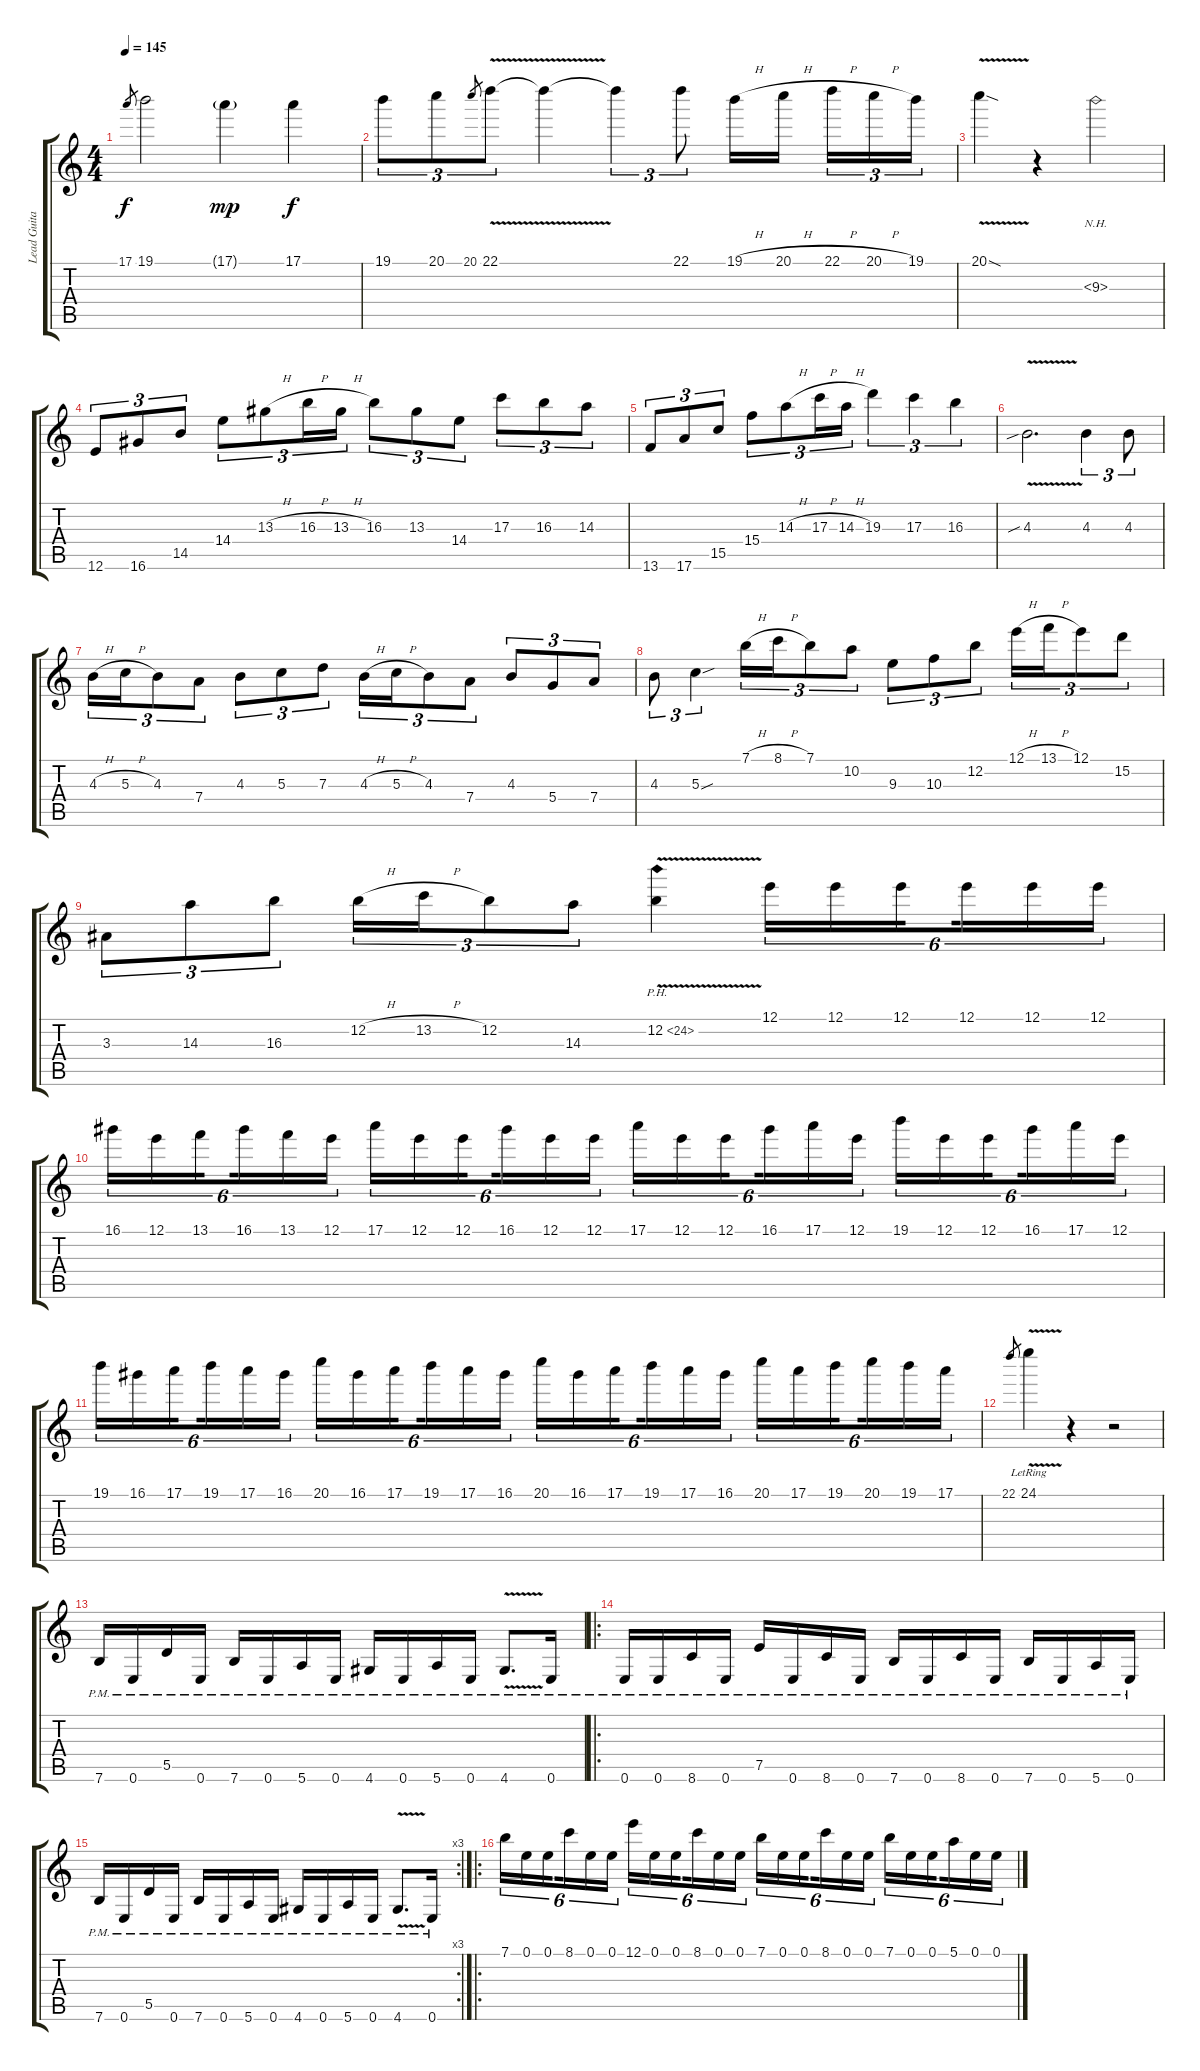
\track ("Lead Guitar" "Lead Guita") {instrument distortionguitar}
\staff {score tabs}
\tuning (E4 B3 G3 D3 A2 E2) {hide}
\ts (4 4)
\tempo 145
\clef g2
\ks c
17.1.8{gr dy f} 19.1.2 17.1{g}.4{dy mp} 17.1.4{dy f} |
19.1.8{tu (3 2)} 20.1.8{tu (3 2)} 20.1.8{gr} 22.1{v}.8{tu (3 2)} 22.1{t}.4 22.1{t}.4{tu (3 2)} 22.1.8{tu (3 2)} 19.1{h}.16 20.1{h}.16{beam splitsecondary} 22.1{h}.16{tu (3 2)} 20.1{h}.16{tu (3 2)} 19.1.16{tu (3 2)} |
20.1{v sod}.4 r.4 9.3{nh}.2 |
12.6.8{tu (3 2)} 16.6.8{tu (3 2)} 14.5.8{tu (3 2)} 14.4.8{tu (3 2)} 13.3{h}.8{tu (3 2)} 16.3{h}.16{tu (3 2)} 13.3{h}.16{tu (3 2)} 16.3.8{tu (3 2)} 13.3.8{tu (3 2)} 14.4.8{tu (3 2)} 17.3.8{tu (3 2)} 16.3.8{tu (3 2)} 14.3.8{tu (3 2)} |
13.6.8{tu (3 2)} 17.6.8{tu (3 2)} 15.5.8{tu (3 2)} 15.4.8{tu (3 2)} 14.3{h}.8{tu (3 2)} 17.3{h}.16{tu (3 2)} 14.3{h}.16{tu (3 2)} 19.3.4{tu (3 2)} 17.3.4{tu (3 2)} 16.3.4{tu (3 2)} |
4.3{v sib}.2{d} 4.3.4{tu (3 2)} 4.3.8{tu (3 2)} |
4.3{h}.16{tu (3 2)} 5.3{h}.16{tu (3 2)} 4.3.8{tu (3 2)} 7.4.8{tu (3 2)} 4.3.8{tu (3 2)} 5.3.8{tu (3 2)} 7.3.8{tu (3 2)} 4.3{h}.16{tu (3 2)} 5.3{h}.16{tu (3 2)} 4.3.8{tu (3 2)} 7.4.8{tu (3 2)} 4.3.8{tu (3 2)} 5.4.8{tu (3 2)} 7.4.8{tu (3 2)} |
4.3.8{tu (3 2)} 5.3{sou}.4{tu (3 2)} 7.1{h}.16{tu (3 2)} 8.1{h}.16{tu (3 2)} 7.1.8{tu (3 2)} 10.2.8{tu (3 2)} 9.3.8{tu (3 2)} 10.3.8{tu (3 2)} 12.2.8{tu (3 2)} 12.1{h}.16{tu (3 2)} 13.1{h}.16{tu (3 2)} 12.1.8{tu (3 2)} 15.2.8{tu (3 2)} |
3.3.8{tu (3 2)} 14.3.8{tu (3 2)} 16.3.8{tu (3 2)} 12.2{h}.16{tu (3 2)} 13.2{h}.16{tu (3 2)} 12.2.8{tu (3 2)} 14.3.8{tu (3 2)} 12.2{ph 12 v}.4 12.1.16{tu (6 4)} 12.1.16{tu (6 4)} 12.1.16{tu (6 4) beam splitsecondary} 12.1.16{tu (6 4)} 12.1.16{tu (6 4)} 12.1.16{tu (6 4)} |
16.1.16{tu (6 4)} 12.1.16{tu (6 4)} 13.1.16{tu (6 4) beam splitsecondary} 16.1.16{tu (6 4)} 13.1.16{tu (6 4)} 12.1.16{tu (6 4)} 17.1.16{tu (6 4)} 12.1.16{tu (6 4)} 12.1.16{tu (6 4) beam splitsecondary} 16.1.16{tu (6 4)} 12.1.16{tu (6 4)} 12.1.16{tu (6 4)} 17.1.16{tu (6 4)} 12.1.16{tu (6 4)} 12.1.16{tu (6 4) beam splitsecondary} 16.1.16{tu (6 4)} 17.1.16{tu (6 4)} 12.1.16{tu (6 4)} 19.1.16{tu (6 4)} 12.1.16{tu (6 4)} 12.1.16{tu (6 4) beam splitsecondary} 16.1.16{tu (6 4)} 17.1.16{tu (6 4)} 12.1.16{tu (6 4)} |
19.1.16{tu (6 4)} 16.1.16{tu (6 4)} 17.1.16{tu (6 4) beam splitsecondary} 19.1.16{tu (6 4)} 17.1.16{tu (6 4)} 16.1.16{tu (6 4)} 20.1.16{tu (6 4)} 16.1.16{tu (6 4)} 17.1.16{tu (6 4) beam splitsecondary} 19.1.16{tu (6 4)} 17.1.16{tu (6 4)} 16.1.16{tu (6 4)} 20.1.16{tu (6 4)} 16.1.16{tu (6 4)} 17.1.16{tu (6 4) beam splitsecondary} 19.1.16{tu (6 4)} 17.1.16{tu (6 4)} 16.1.16{tu (6 4)} 20.1.16{tu (6 4)} 17.1.16{tu (6 4)} 19.1.16{tu (6 4) beam splitsecondary} 20.1.16{tu (6 4)} 19.1.16{tu (6 4)} 17.1.16{tu (6 4)} |
22.1.8{gr} 24.1{v lr}.4 r.4 r.2 |
7.6{pm}.16 0.6{pm}.16 5.5{pm}.16 0.6{pm}.16 7.6{pm}.16 0.6{pm}.16 5.6{pm}.16 0.6{pm}.16 4.6{pm}.16 0.6{pm}.16 5.6{pm}.16 0.6{pm}.16 4.6{v pm}.8{d} 0.6{pm}.16 |
\ro
0.6{pm}.16 0.6{pm}.16 8.6{pm}.16 0.6{pm}.16 7.5{pm}.16 0.6{pm}.16 8.6{pm}.16 0.6{pm}.16 7.6{pm}.16 0.6{pm}.16 8.6{pm}.16 0.6{pm}.16 7.6{pm}.16 0.6{pm}.16 5.6{pm}.16 0.6{pm}.16 |
\rc 3
7.6{pm}.16 0.6{pm}.16 5.5{pm}.16 0.6{pm}.16 7.6{pm}.16 0.6{pm}.16 5.6{pm}.16 0.6{pm}.16 4.6{pm}.16 0.6{pm}.16 5.6{pm}.16 0.6{pm}.16 4.6{v pm}.8{d} 0.6{pm}.16 |
\ro
7.1.16{tu (6 4)} 0.1.16{tu (6 4)} 0.1.16{tu (6 4) beam splitsecondary} 8.1.16{tu (6 4)} 0.1.16{tu (6 4)} 0.1.16{tu (6 4)} 12.1.16{tu (6 4)} 0.1.16{tu (6 4)} 0.1.16{tu (6 4) beam splitsecondary} 8.1.16{tu (6 4)} 0.1.16{tu (6 4)} 0.1.16{tu (6 4)} 7.1.16{tu (6 4)} 0.1.16{tu (6 4)} 0.1.16{tu (6 4) beam splitsecondary} 8.1.16{tu (6 4)} 0.1.16{tu (6 4)} 0.1.16{tu (6 4)} 7.1.16{tu (6 4)} 0.1.16{tu (6 4)} 0.1.16{tu (6 4) beam splitsecondary} 5.1.16{tu (6 4)} 0.1.16{tu (6 4)} 0.1.16{tu (6 4)}
